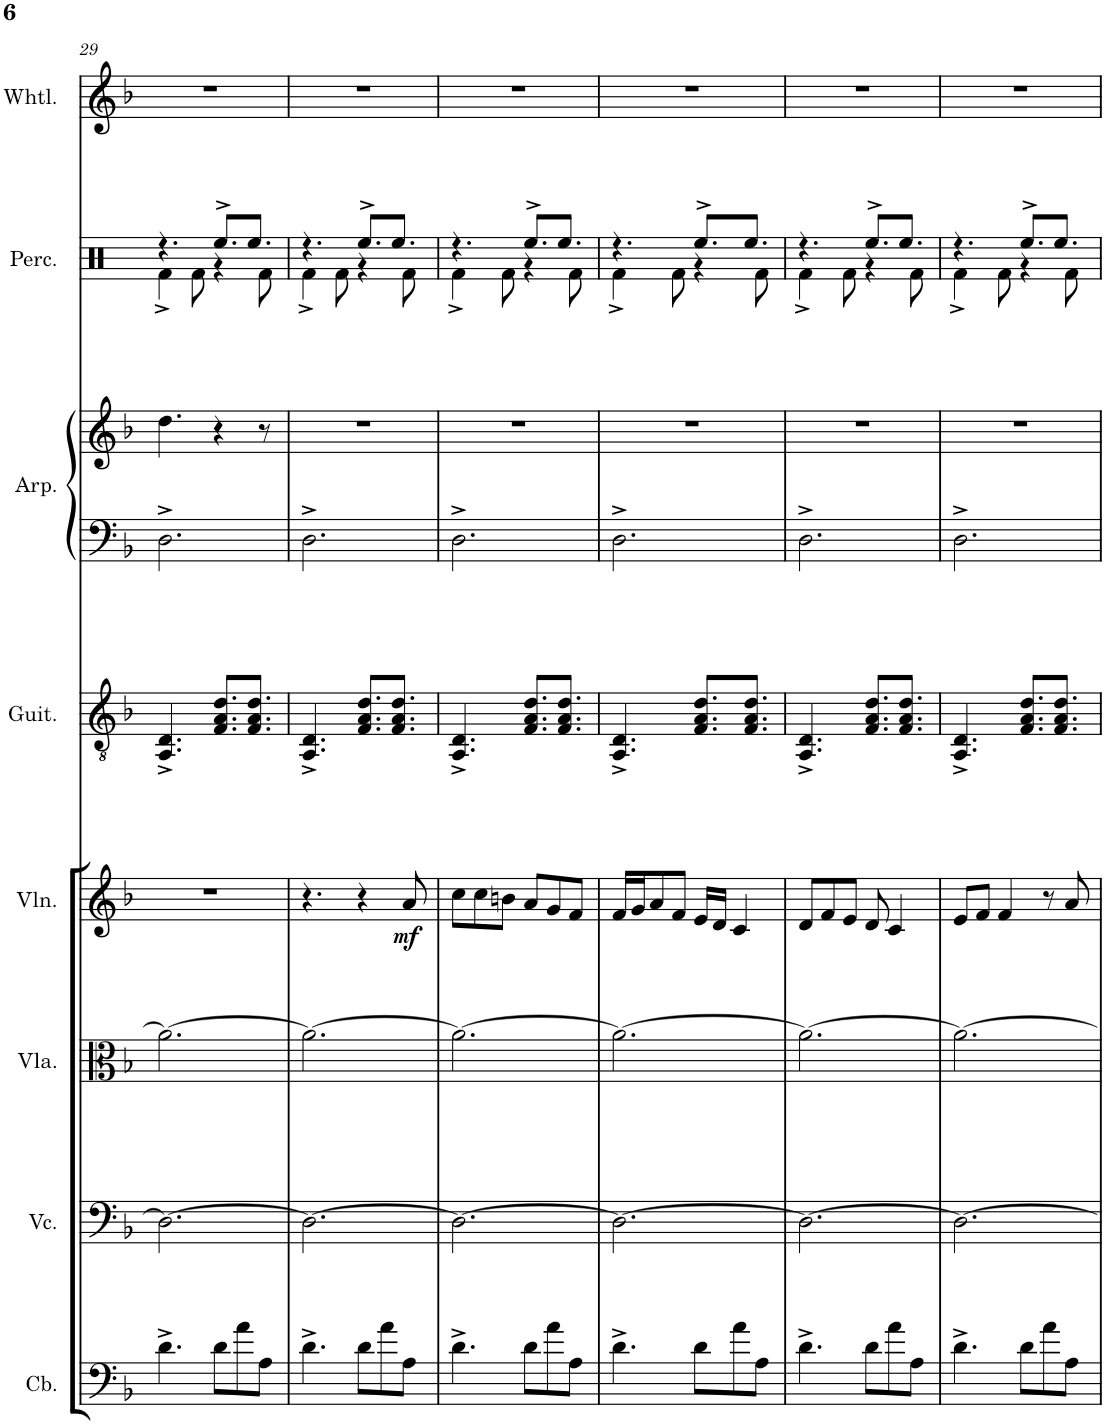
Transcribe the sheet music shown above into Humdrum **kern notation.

**kern	**kern	**kern	**kern	**dynam	**kern	**kern	**kern	**kern	**kern
*part8	*part7	*part6	*part5	*part5	*part4	*part3	*part3	*part2	*part1
*staff9	*staff8	*staff7	*staff6	*staff6	*staff5	*staff4	*staff3	*staff2	*staff1
*I"Contrabajo	*I"Violonchelo	*I"Viola	*I"Violín	*	*I"Guitarra	*I"Arpa	*	*I"Percusión	*I"Whistle
*I'Cb.	*I'Vc.	*I'Vla.	*I'Vln.	*	*I'Guit.	*I'Arp.	*	*I'Perc.	*I'Whtl.
!!LO:PB:g=z
*clefF4	*clefF4	*clefC3	*clefG2	*	*clefGv2	*clefF4	*clefG2	*clefX	*clefG2
*Trd7c12	*	*	*	*	*	*	*	*	*
*k[b-]	*k[b-]	*k[b-]	*k[b-]	*	*k[b-]	*k[b-]	*k[b-]	*k[]	*k[b-]
*M6/8	*M6/8	*M6/8	*M6/8	*	*M6/8	*M6/8	*M6/8	*M6/8	*M6/8
=29	=29	=29	=29	=29	=29	=29	=29	=29	=29
*	*	*	*	*	*	*	*	*^	*
4.d^\	2.D\_	2.a\_	2.r	.	4.AA/^ 4.D/^	2.D^\	4.dd\	4.r	4Rf^\	2.r
.	.	.	.	.	.	.	.	.	8Rf\	.
8d\L	.	.	.	.	8.F/ 8.A/ 8.d/L	.	4r	8.Ree^/L	4r	.
8a\	.	.	.	.	.	.	.	.	.	.
.	.	.	.	.	8.F/ 8.A/ 8.d/J	.	.	8.Ree/J	.	.
8A\J	.	.	.	.	.	.	8r	.	8Rf\	.
=30	=30	=30	=30	=30	=30	=30	=30	=30	=30	=30
4.d^\	2.D\_	2.a\_	4.r	.	4.AA/^ 4.D/^	2.D^\	2.r	4.r	4Rf^\	2.r
.	.	.	.	.	.	.	.	.	8Rf\	.
8d\L	.	.	4r	.	8.F/ 8.A/ 8.d/L	.	.	8.Ree^/L	4r	.
8a\	.	.	.	.	.	.	.	.	.	.
.	.	.	.	.	8.F/ 8.A/ 8.d/J	.	.	8.Ree/J	.	.
!	!	!	!	!LO:DY:b	!	!	!	!	!	!
8A\J	.	.	8a/	mf	.	.	.	.	8Rf\	.
=31	=31	=31	=31	=31	=31	=31	=31	=31	=31	=31
4.d^\	2.D\_	2.a\_	8cc\L	.	4.AA/^ 4.D/^	2.D^\	2.r	4.r	4Rf^\	2.r
.	.	.	8cc\	.	.	.	.	.	.	.
.	.	.	8bn\J	.	.	.	.	.	8Rf\	.
8d\L	.	.	8a/L	.	8.F/ 8.A/ 8.d/L	.	.	8.Ree^/L	4r	.
8a\	.	.	8g/	.	.	.	.	.	.	.
.	.	.	.	.	8.F/ 8.A/ 8.d/J	.	.	8.Ree/J	.	.
8A\J	.	.	8f/J	.	.	.	.	.	8Rf\	.
=32	=32	=32	=32	=32	=32	=32	=32	=32	=32	=32
4.d^\	2.D\_	2.a\_	16f/LL	.	4.AA/^ 4.D/^	2.D^\	2.r	4.r	4Rf^\	2.r
.	.	.	16g/J	.	.	.	.	.	.	.
.	.	.	8a/	.	.	.	.	.	.	.
.	.	.	8f/J	.	.	.	.	.	8Rf\	.
8d\L	.	.	16e/LL	.	8.F/ 8.A/ 8.d/L	.	.	8.Ree^/L	4r	.
.	.	.	16d/JJ	.	.	.	.	.	.	.
8a\	.	.	4c/	.	.	.	.	.	.	.
.	.	.	.	.	8.F/ 8.A/ 8.d/J	.	.	8.Ree/J	.	.
8A\J	.	.	.	.	.	.	.	.	8Rf\	.
=33	=33	=33	=33	=33	=33	=33	=33	=33	=33	=33
4.d^\	2.D\_	2.a\_	8d/L	.	4.AA/^ 4.D/^	2.D^\	2.r	4.r	4Rf^\	2.r
.	.	.	8f/	.	.	.	.	.	.	.
.	.	.	8e/J	.	.	.	.	.	8Rf\	.
8d\L	.	.	8d/	.	8.F/ 8.A/ 8.d/L	.	.	8.Ree^/L	4r	.
8a\	.	.	4c/	.	.	.	.	.	.	.
.	.	.	.	.	8.F/ 8.A/ 8.d/J	.	.	8.Ree/J	.	.
8A\J	.	.	.	.	.	.	.	.	8Rf\	.
=34	=34	=34	=34	=34	=34	=34	=34	=34	=34	=34
4.d^\	2.D\_	2.a\_	8e/L	.	4.AA/^ 4.D/^	2.D^\	2.r	4.r	4Rf^\	2.r
.	.	.	8f/J	.	.	.	.	.	.	.
.	.	.	4f/	.	.	.	.	.	8Rf\	.
8d\L	.	.	.	.	8.F/ 8.A/ 8.d/L	.	.	8.Ree^/L	4r	.
8a\	.	.	8r	.	.	.	.	.	.	.
.	.	.	.	.	8.F/ 8.A/ 8.d/J	.	.	8.Ree/J	.	.
8A\J	.	.	8a/	.	.	.	.	.	8Rf\	.
*	*	*	*	*	*	*	*	*v	*v	*
=	=	=	=	=	=	=	=	=	=
*-	*-	*-	*-	*-	*-	*-	*-	*-	*-
